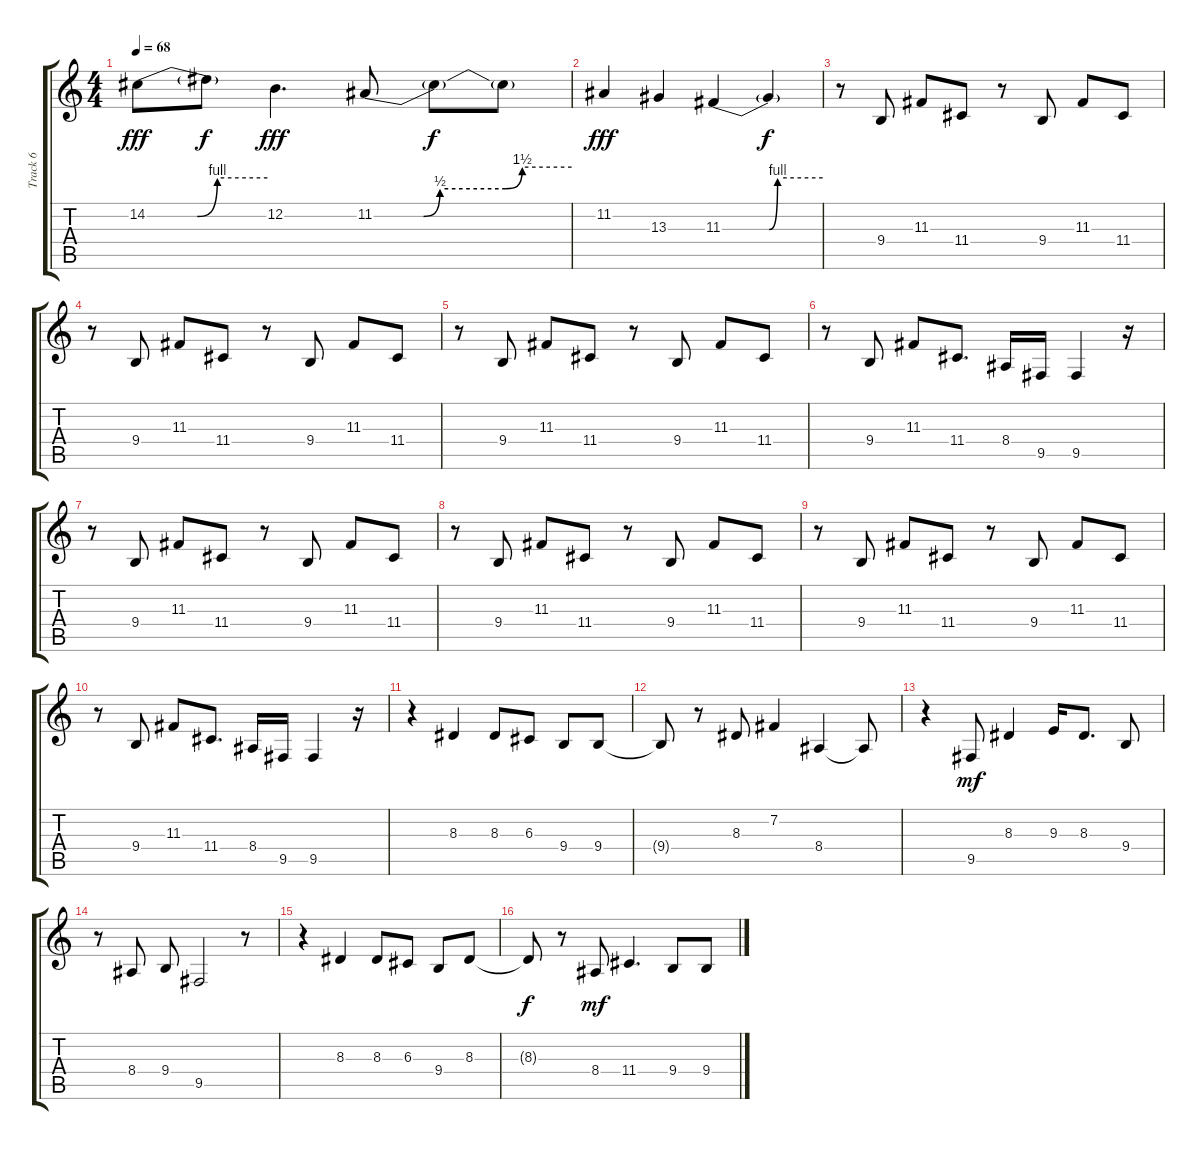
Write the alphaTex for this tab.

\track ("Track 6" "Track 6") {instrument viola}
\staff {score tabs}
\tuning (E4 B3 G3 D3 A2 E2) {hide}
\ts (4 4)
\tempo 68
\clef g2
\ks c
14.2{be (custom 0 0 25 0 35 4 60 4)}.8{dy fff} 14.2{t}.8{dy f} 12.2.4{d dy fff} 11.2{be (custom 0 0 15 0 20 2 40 2 45 6 60 6)}.8 11.2{t}.8{dy f} 11.2{t}.8 |
11.2.4{dy fff} 13.3.4 11.3{be (custom 0 0 28 0 33 4 60 4)}.4 11.3{t}.4{dy f} |
r.8{volume 10} 9.4.8 11.3.8 11.4.8 r.8 9.4.8 11.3.8 11.4.8 |
r.8 9.4.8 11.3.8 11.4.8 r.8 9.4.8 11.3.8 11.4.8 |
r.8 9.4.8 11.3.8 11.4.8 r.8 9.4.8 11.3.8 11.4.8 |
r.8 9.4.8 11.3.8 11.4.8{d} 8.4.16 9.5.16 9.5.4 r.16 |
r.8 9.4.8 11.3.8 11.4.8 r.8 9.4.8 11.3.8 11.4.8 |
r.8 9.4.8 11.3.8 11.4.8 r.8 9.4.8 11.3.8 11.4.8 |
r.8 9.4.8 11.3.8 11.4.8 r.8 9.4.8 11.3.8 11.4.8 |
r.8 9.4.8 11.3.8 11.4.8{d} 8.4.16 9.5.16 9.5.4 r.16 |
r.4{volume 7} 8.3.4 8.3.8 6.3.8 9.4.8 9.4.8 |
9.4{t}.8{volume 7} r.8 8.3.8 7.2.4 8.4.4 8.4{t}.8 |
r.4{volume 7} 9.5.8{dy mf} 8.3.4 9.3.16 8.3.8{d} 9.4.8 |
r.8 8.4.8 9.4.8 9.5.2 r.8 |
r.4 8.3.4 8.3.8 6.3.8 9.4.8 8.3.8 |
8.3{t}.8{dy f} r.8 8.4.8{dy mf} 11.4.4{d} 9.4.8 9.4.8
